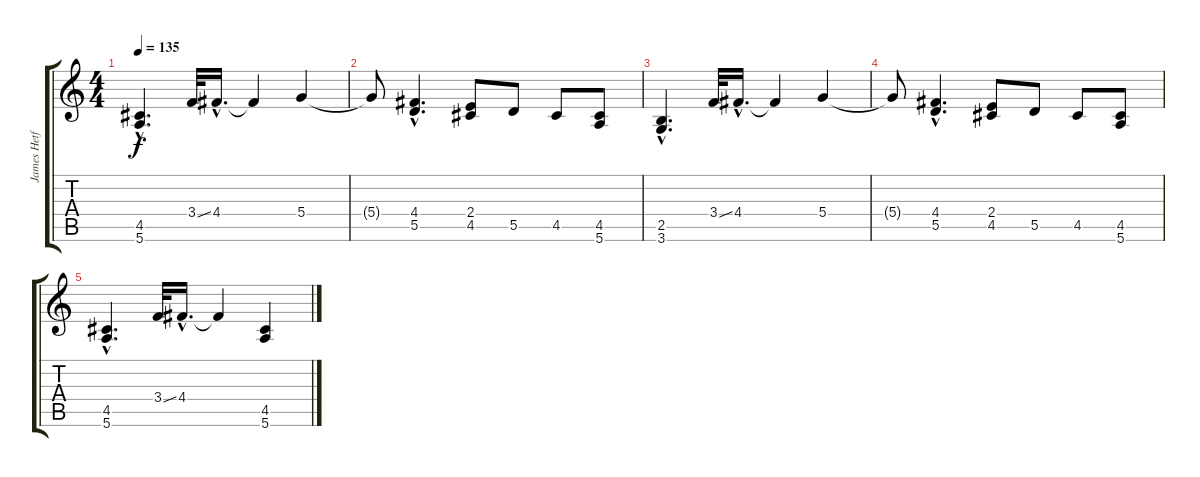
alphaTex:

\track ("James Hetfield (rythem guitar)" "James Hetf") {instrument acousticguitarsteel}
\staff {score tabs}
\tuning (E4 B3 G3 D3 A2 E2) {hide}
\ts (4 4)
\tempo 135
\clef g2
\ks c
(4.5{hac} 5.6{hac}).4{d dy f} 3.4{ss}.32 4.4{hac}.16{d} 4.4{t}.4 5.4.4 |
5.4{t}.8 (4.4{hac} 5.5{hac}).4{d} (2.4 4.5).8 5.5.8 4.5.8 (4.5 5.6).8 |
(2.5{hac} 3.6{hac}).4{d} 3.4{ss}.32 4.4{hac}.16{d} 4.4{t}.4 5.4.4 |
5.4{t}.8 (4.4{hac} 5.5{hac}).4{d} (2.4 4.5).8 5.5.8 4.5.8 (4.5 5.6).8 |
(4.5{hac} 5.6{hac}).4{d} 3.4{ss}.32 4.4{hac}.16{d} 4.4{t}.4 (4.5 5.6).4
